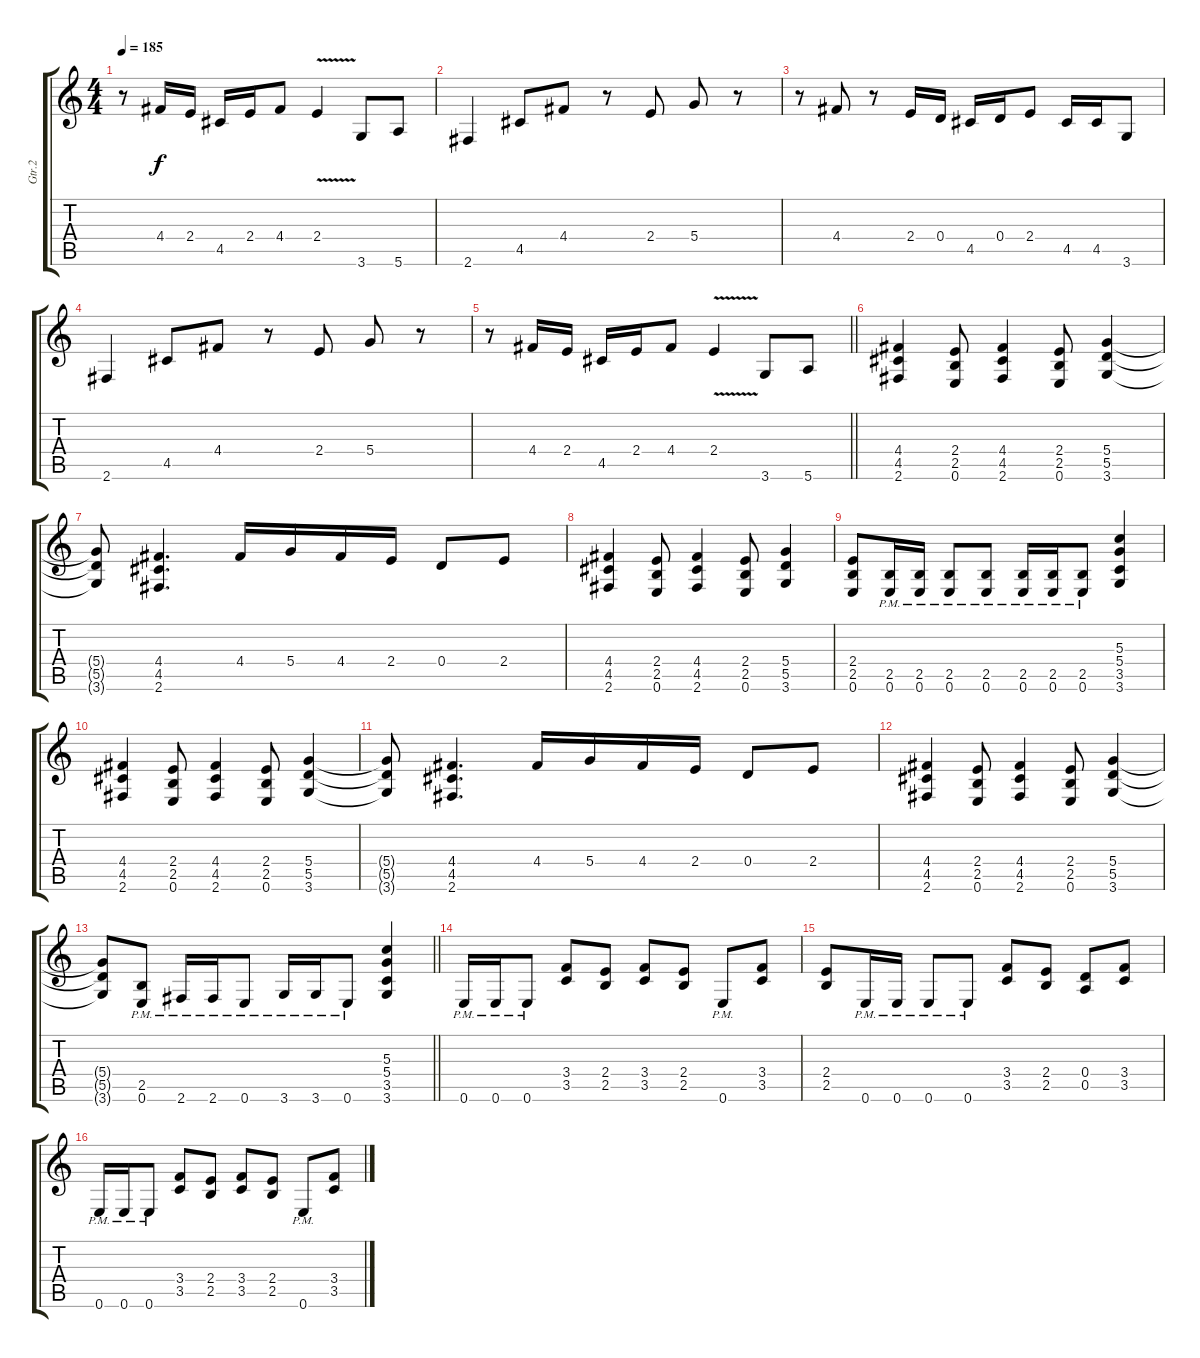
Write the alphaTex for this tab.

\track ("Gtr.2" "Gtr.2") {instrument distortionguitar}
\staff {score tabs}
\tuning (E4 B3 G3 D3 A2 E2) {hide}
\ts (4 4)
\tempo 185
\clef g2
\ks c
r.8{dy f} 4.4.16 2.4.16 4.5.16 2.4.16 4.4.8 2.4{v}.4 3.6.8 5.6.8 |
2.6.4 4.5.8 4.4.8 r.8 2.4.8 5.4.8 r.8 |
r.8 4.4.8 r.8 2.4.16 0.4.16 4.5.16 0.4.16 2.4.8 4.5.16 4.5.16 3.6.8 |
2.6.4 4.5.8 4.4.8 r.8 2.4.8 5.4.8 r.8 |
\barLineRight lightlight
r.8 4.4.16 2.4.16 4.5.16 2.4.16 4.4.8 2.4{v}.4 3.6.8 5.6.8 |
(4.4 4.5 2.6).4 (2.4 2.5 0.6).8 (4.4 4.5 2.6).4 (2.4 2.5 0.6).8 (5.4 5.5 3.6).4 |
(5.4{t} 5.5{t} 3.6{t}).8 (4.4 4.5 2.6).4{d} 4.4.16 5.4.16 4.4.16 2.4.16 0.4.8 2.4.8 |
(4.4 4.5 2.6).4 (2.4 2.5 0.6).8 (4.4 4.5 2.6).4 (2.4 2.5 0.6).8 (5.4 5.5 3.6).4 |
(2.4 2.5 0.6).8 (2.5 0.6{pm}).16 (2.5 0.6{pm}).16 (2.5 0.6{pm}).8 (2.5 0.6{pm}).8 (2.5 0.6{pm}).16 (2.5 0.6{pm}).16 (2.5 0.6{pm}).8 (5.3 5.4 3.5 3.6).4 |
(4.4 4.5 2.6).4 (2.4 2.5 0.6).8 (4.4 4.5 2.6).4 (2.4 2.5 0.6).8 (5.4 5.5 3.6).4 |
(5.4{t} 5.5{t} 3.6{t}).8 (4.4 4.5 2.6).4{d} 4.4.16 5.4.16 4.4.16 2.4.16 0.4.8 2.4.8 |
(4.4 4.5 2.6).4 (2.4 2.5 0.6).8 (4.4 4.5 2.6).4 (2.4 2.5 0.6).8 (5.4 5.5 3.6).4 |
\barLineRight lightlight
(5.4{t} 5.5{t} 3.6{t}).8 (2.5 0.6{pm}).8 2.6{pm}.16 2.6{pm}.16 0.6{pm}.8 3.6{pm}.16 3.6{pm}.16 0.6{pm}.8 (5.3 5.4 3.5 3.6).4 |
0.6{pm}.16 0.6{pm}.16 0.6{pm}.8 (3.4 3.5).8 (2.4 2.5).8 (3.4 3.5).8 (2.4 2.5).8 0.6{pm}.8 (3.4 3.5).8 |
(2.4 2.5).8 0.6{pm}.16 0.6{pm}.16 0.6{pm}.8 0.6{pm}.8 (3.4 3.5).8 (2.4 2.5).8 (0.4 0.5).8 (3.4 3.5).8 |
0.6{pm}.16 0.6{pm}.16 0.6{pm}.8 (3.4 3.5).8 (2.4 2.5).8 (3.4 3.5).8 (2.4 2.5).8 0.6{pm}.8 (3.4 3.5).8
